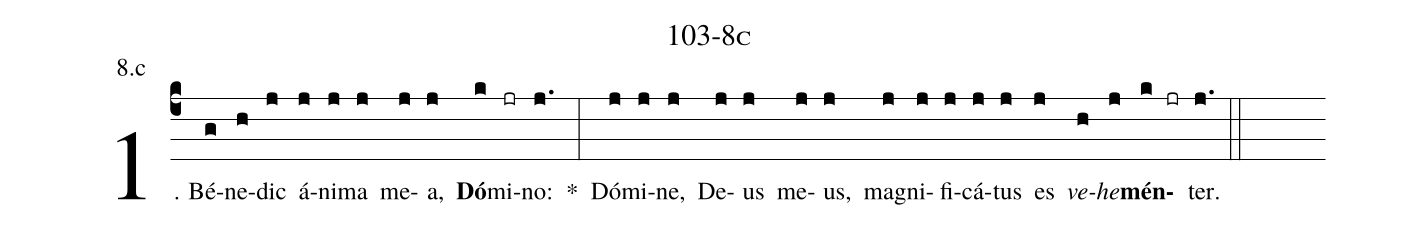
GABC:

name: 103-8c;
annotation: 8.c;
%%
(c4)1. Bé(g)ne(h)dic(j) á(j)ni(j)ma(j) me(j)a,(j) <b>Dó</b>(k)mi(jr)no:(j.) *(:) Dó(j)mi(j)ne,(j) De(j)us(j) me(j)us,(j) ma(j)gni(j)fi(j)cá(j)tus(j) es(j) <i>ve</i>(h)<i>he</i>(j)<b>mén</b>(k jr)ter.(j.) (::)
